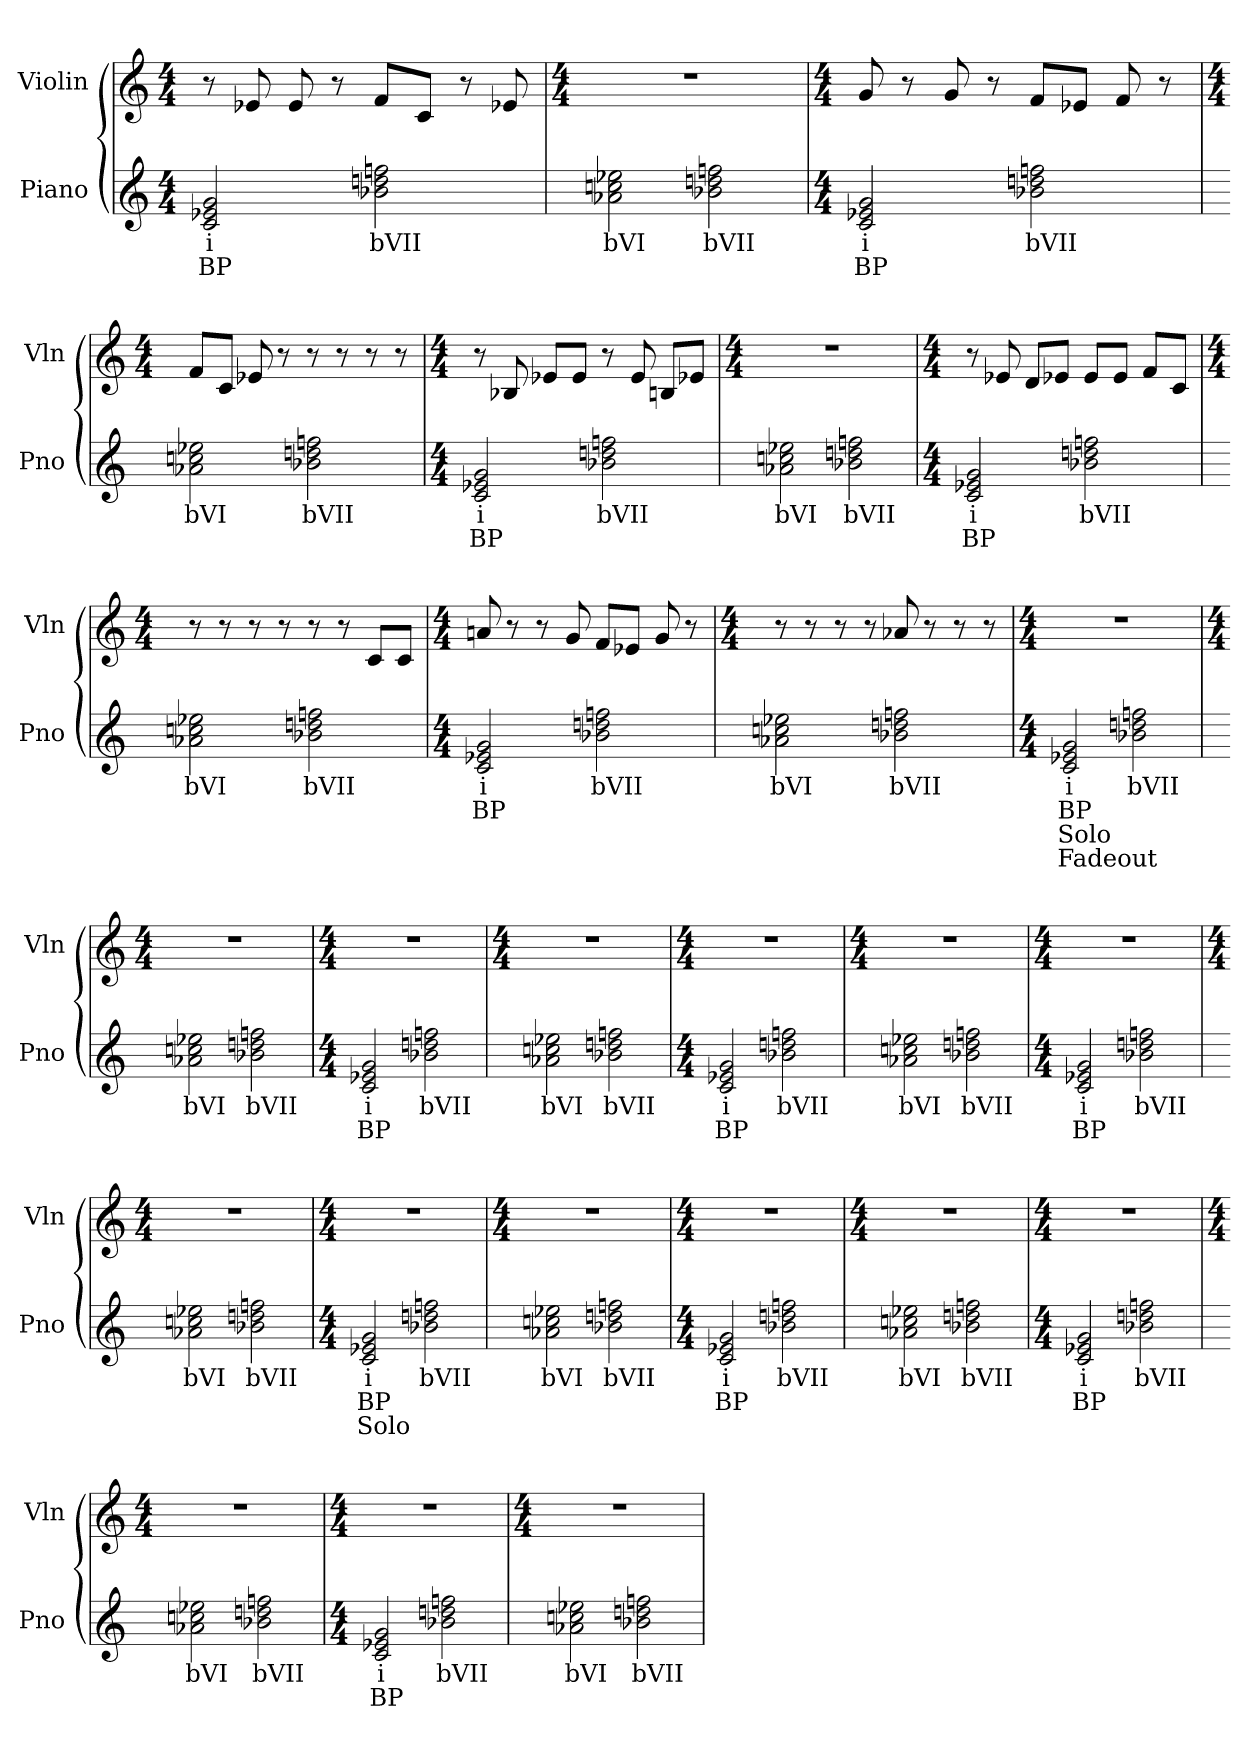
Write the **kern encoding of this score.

**kern	**text	**text	**text	**text	**kern
*part2	*part2	*part2	*part2	*part2	*part1
*staff2	*staff2	*staff2	*staff2	*staff2	*staff1
*I"Piano	*	*	*	*	*I"Violin
*I'Pno	*	*	*	*	*I'Vln
*k[]	*	*	*	*	*
*C:	*	*	*	*	*
*M4/4	*	*	*	*	*M4/4
=	=	=	=	=	=
2c 2e-X 2g	i	BP	.	.	8r
.	.	.	.	.	8e-X
.	.	.	.	.	8e-
.	.	.	.	.	8r
2b-X 2ddn 2ffn	bVII	.	.	.	8fL
.	.	.	.	.	8cJ
.	.	.	.	.	8r
.	.	.	.	.	8e-X
=	=	=	=	=	=
*k[]	*	*	*	*	*
*C:	*	*	*	*	*
*	*	*	*	*	*M4/4
2a-X 2ccn 2ee-X	bVI	.	.	.	1r
2b-X 2ddn 2ffn	bVII	.	.	.	.
=	=	=	=	=	=
*k[]	*	*	*	*	*
*C:	*	*	*	*	*
*M4/4	*	*	*	*	*M4/4
2c 2e-X 2g	i	BP	.	.	8g
.	.	.	.	.	8r
.	.	.	.	.	8g
.	.	.	.	.	8r
2b-X 2ddn 2ffn	bVII	.	.	.	8fL
.	.	.	.	.	8e-XJ
.	.	.	.	.	8f
.	.	.	.	.	8r
=	=	=	=	=	=
*k[]	*	*	*	*	*
*C:	*	*	*	*	*
*	*	*	*	*	*M4/4
2a-X 2ccn 2ee-X	bVI	.	.	.	8fL
.	.	.	.	.	8cJ
.	.	.	.	.	8e-X
.	.	.	.	.	8r
2b-X 2ddn 2ffn	bVII	.	.	.	8r
.	.	.	.	.	8r
.	.	.	.	.	8r
.	.	.	.	.	8r
=	=	=	=	=	=
*k[]	*	*	*	*	*
*C:	*	*	*	*	*
*M4/4	*	*	*	*	*M4/4
2c 2e-X 2g	i	BP	.	.	8r
.	.	.	.	.	8B-X
.	.	.	.	.	8e-XL
.	.	.	.	.	8e-J
2b-X 2ddn 2ffn	bVII	.	.	.	8r
.	.	.	.	.	8e-
.	.	.	.	.	8BnL
.	.	.	.	.	8e-XJ
=	=	=	=	=	=
*k[]	*	*	*	*	*
*C:	*	*	*	*	*
*	*	*	*	*	*M4/4
2a-X 2ccn 2ee-X	bVI	.	.	.	1r
2b-X 2ddn 2ffn	bVII	.	.	.	.
=	=	=	=	=	=
*k[]	*	*	*	*	*
*C:	*	*	*	*	*
*M4/4	*	*	*	*	*M4/4
2c 2e-X 2g	i	BP	.	.	8r
.	.	.	.	.	8e-X
.	.	.	.	.	8dL
.	.	.	.	.	8e-XJ
2b-X 2ddn 2ffn	bVII	.	.	.	8e-L
.	.	.	.	.	8e-J
.	.	.	.	.	8fL
.	.	.	.	.	8cJ
=	=	=	=	=	=
*k[]	*	*	*	*	*
*C:	*	*	*	*	*
*	*	*	*	*	*M4/4
2a-X 2ccn 2ee-X	bVI	.	.	.	8r
.	.	.	.	.	8r
.	.	.	.	.	8r
.	.	.	.	.	8r
2b-X 2ddn 2ffn	bVII	.	.	.	8r
.	.	.	.	.	8r
.	.	.	.	.	8cL
.	.	.	.	.	8cJ
=	=	=	=	=	=
*k[]	*	*	*	*	*
*C:	*	*	*	*	*
*M4/4	*	*	*	*	*M4/4
2c 2e-X 2g	i	BP	.	.	8an
.	.	.	.	.	8r
.	.	.	.	.	8r
.	.	.	.	.	8g
2b-X 2ddn 2ffn	bVII	.	.	.	8fL
.	.	.	.	.	8e-XJ
.	.	.	.	.	8g
.	.	.	.	.	8r
=	=	=	=	=	=
*k[]	*	*	*	*	*
*C:	*	*	*	*	*
*	*	*	*	*	*M4/4
2a-X 2ccn 2ee-X	bVI	.	.	.	8r
.	.	.	.	.	8r
.	.	.	.	.	8r
.	.	.	.	.	8r
2b-X 2ddn 2ffn	bVII	.	.	.	8a-X
.	.	.	.	.	8r
.	.	.	.	.	8r
.	.	.	.	.	8r
=	=	=	=	=	=
*k[]	*	*	*	*	*
*C:	*	*	*	*	*
*M4/4	*	*	*	*	*M4/4
2c 2e-X 2g	i	BP	Solo	Fadeout	1r
2b-X 2ddn 2ffn	bVII	.	.	.	.
=	=	=	=	=	=
*k[]	*	*	*	*	*
*C:	*	*	*	*	*
*	*	*	*	*	*M4/4
2a-X 2ccn 2ee-X	bVI	.	.	.	1r
2b-X 2ddn 2ffn	bVII	.	.	.	.
=	=	=	=	=	=
*k[]	*	*	*	*	*
*C:	*	*	*	*	*
*M4/4	*	*	*	*	*M4/4
2c 2e-X 2g	i	BP	.	.	1r
2b-X 2ddn 2ffn	bVII	.	.	.	.
=	=	=	=	=	=
*k[]	*	*	*	*	*
*C:	*	*	*	*	*
*	*	*	*	*	*M4/4
2a-X 2ccn 2ee-X	bVI	.	.	.	1r
2b-X 2ddn 2ffn	bVII	.	.	.	.
=	=	=	=	=	=
*k[]	*	*	*	*	*
*C:	*	*	*	*	*
*M4/4	*	*	*	*	*M4/4
2c 2e-X 2g	i	BP	.	.	1r
2b-X 2ddn 2ffn	bVII	.	.	.	.
=	=	=	=	=	=
*k[]	*	*	*	*	*
*C:	*	*	*	*	*
*	*	*	*	*	*M4/4
2a-X 2ccn 2ee-X	bVI	.	.	.	1r
2b-X 2ddn 2ffn	bVII	.	.	.	.
=	=	=	=	=	=
*k[]	*	*	*	*	*
*C:	*	*	*	*	*
*M4/4	*	*	*	*	*M4/4
2c 2e-X 2g	i	BP	.	.	1r
2b-X 2ddn 2ffn	bVII	.	.	.	.
=	=	=	=	=	=
*k[]	*	*	*	*	*
*C:	*	*	*	*	*
*	*	*	*	*	*M4/4
2a-X 2ccn 2ee-X	bVI	.	.	.	1r
2b-X 2ddn 2ffn	bVII	.	.	.	.
=	=	=	=	=	=
*k[]	*	*	*	*	*
*C:	*	*	*	*	*
*M4/4	*	*	*	*	*M4/4
2c 2e-X 2g	i	BP	Solo	.	1r
2b-X 2ddn 2ffn	bVII	.	.	.	.
=	=	=	=	=	=
*k[]	*	*	*	*	*
*C:	*	*	*	*	*
*	*	*	*	*	*M4/4
2a-X 2ccn 2ee-X	bVI	.	.	.	1r
2b-X 2ddn 2ffn	bVII	.	.	.	.
=	=	=	=	=	=
*k[]	*	*	*	*	*
*C:	*	*	*	*	*
*M4/4	*	*	*	*	*M4/4
2c 2e-X 2g	i	BP	.	.	1r
2b-X 2ddn 2ffn	bVII	.	.	.	.
=	=	=	=	=	=
*k[]	*	*	*	*	*
*C:	*	*	*	*	*
*	*	*	*	*	*M4/4
2a-X 2ccn 2ee-X	bVI	.	.	.	1r
2b-X 2ddn 2ffn	bVII	.	.	.	.
=	=	=	=	=	=
*k[]	*	*	*	*	*
*C:	*	*	*	*	*
*M4/4	*	*	*	*	*M4/4
2c 2e-X 2g	i	BP	.	.	1r
2b-X 2ddn 2ffn	bVII	.	.	.	.
=	=	=	=	=	=
*k[]	*	*	*	*	*
*C:	*	*	*	*	*
*	*	*	*	*	*M4/4
2a-X 2ccn 2ee-X	bVI	.	.	.	1r
2b-X 2ddn 2ffn	bVII	.	.	.	.
=	=	=	=	=	=
*k[]	*	*	*	*	*
*C:	*	*	*	*	*
*M4/4	*	*	*	*	*M4/4
2c 2e-X 2g	i	BP	.	.	1r
2b-X 2ddn 2ffn	bVII	.	.	.	.
=	=	=	=	=	=
*k[]	*	*	*	*	*
*C:	*	*	*	*	*
*	*	*	*	*	*M4/4
2a-X 2ccn 2ee-X	bVI	.	.	.	1r
2b-X 2ddn 2ffn	bVII	.	.	.	.
=	=	=	=	=	=
*-	*-	*-	*-	*-	*-
